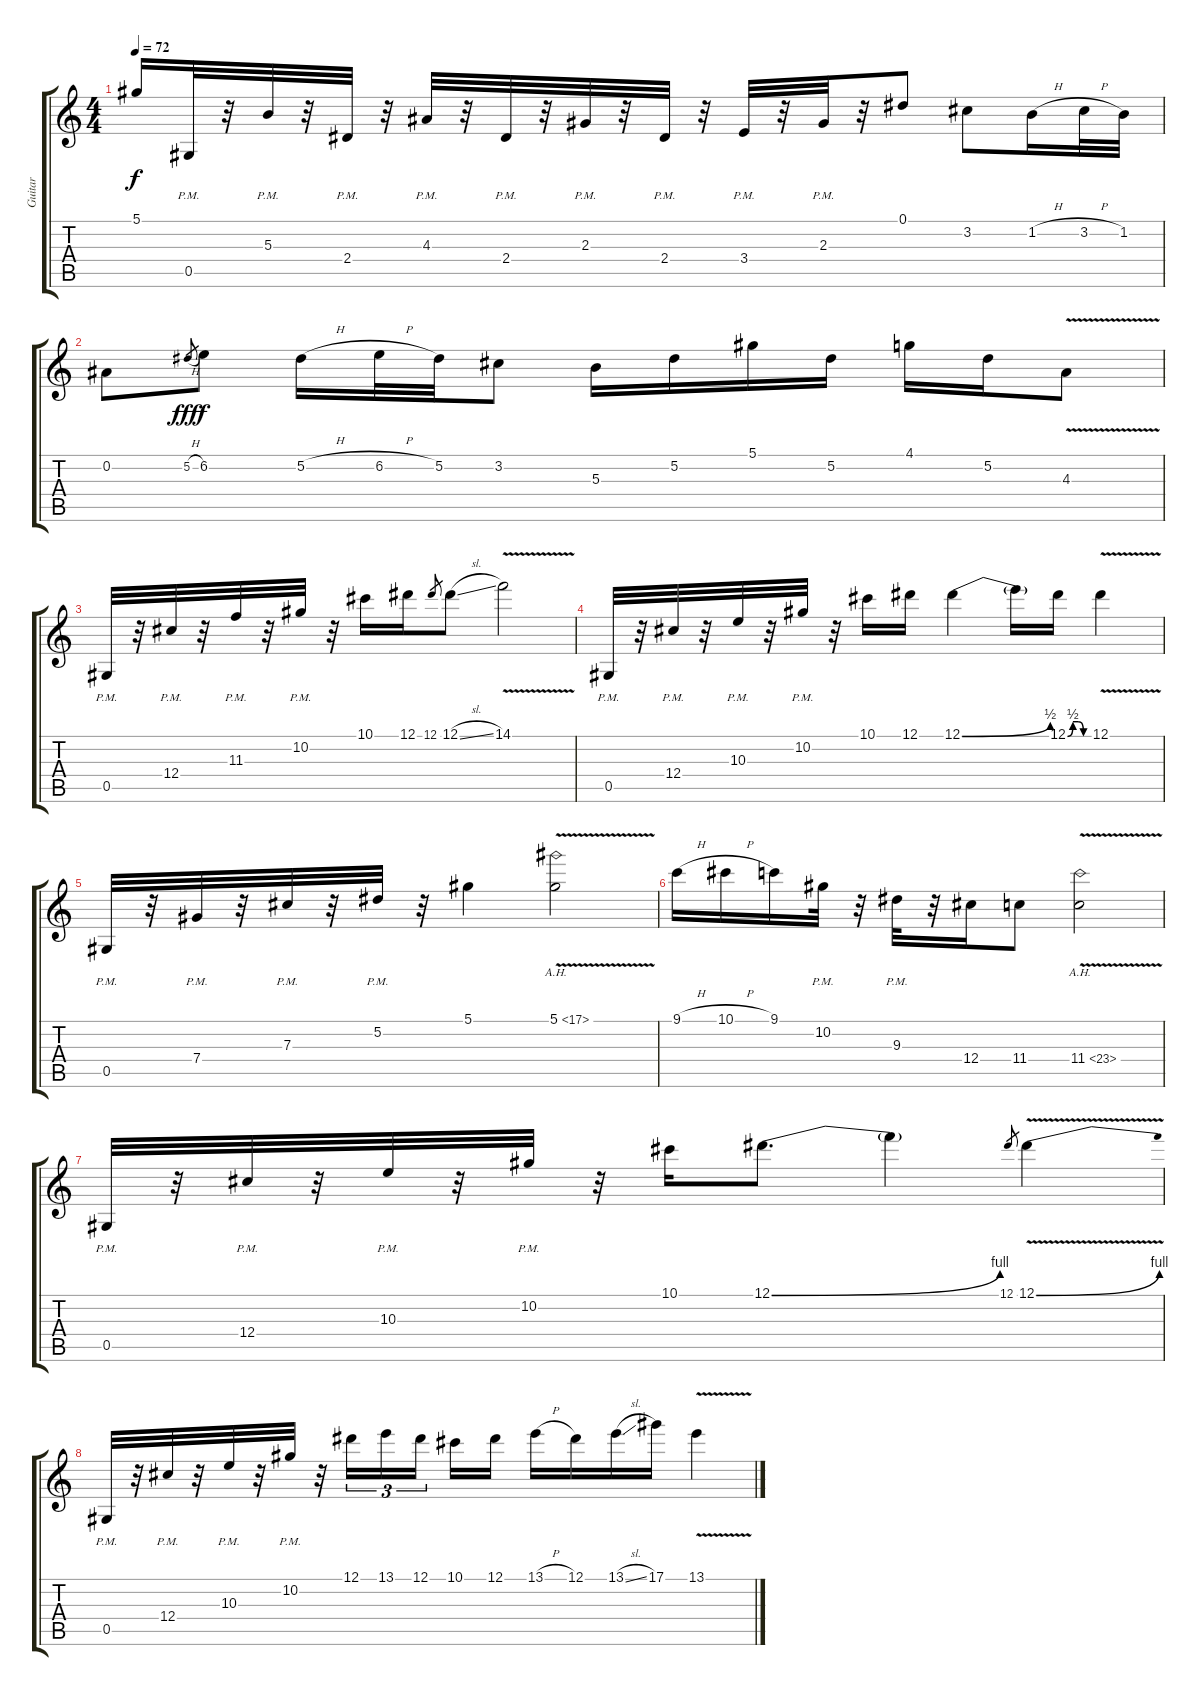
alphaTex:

\track ("Guitar" "Guitar") {instrument distortionguitar}
\staff {score tabs}
\tuning (Eb4 Bb3 Gb3 Db3 Ab2 Eb2) {hide}
\ts (4 4)
\tempo 72
\clef g2
\ks c
5.1.16{dy f} 0.5{pm}.32 r.32 5.3{pm}.32 r.32 2.4{pm}.32 r.32 4.3{pm}.32 r.32 2.4{pm}.32 r.32 2.3{pm}.32 r.32 2.4{pm}.32 r.32 3.4{pm}.32 r.32 2.3{pm}.32 r.32 0.1.8 3.2.8 1.2{h}.16 3.2{h}.32 1.2.32 |
0.2.8 5.2{h}.8{gr dy fff} 6.2.8{dy f} 5.2{h}.16 6.2{h}.32 5.2.32 3.2.8 5.3.16 5.2.16 5.1.16 5.2.16 4.1.16 5.2.16 4.3{v}.8 |
0.5{pm}.32 r.32 12.4{pm}.32 r.32 11.3{pm}.32 r.32 10.2{pm}.32 r.32 10.1.16 12.1.16 12.1.8{gr} 12.1{sl}.8 14.1{v}.2 |
0.5{pm}.32 r.32 12.4{pm}.32 r.32 10.3{pm}.32 r.32 10.2{pm}.32 r.32 10.1.16 12.1.16 12.1{be (bend 0 0 60 2)}.4 12.1{t}.16 12.1{be (custom 0 0 15 2 30 2 45 0 60 0)}.16 12.1{v}.4 |
0.5{pm}.32 r.32 7.4{pm}.32 r.32 7.3{pm}.32 r.32 5.2{pm}.32 r.32 5.1.4 5.1{ah 12 v}.2 |
9.1{h}.16 10.1{h}.16 9.1.16 10.2{pm}.32 r.32 9.3{pm}.32 r.32 12.4.16 11.4.8 11.4{ah 12 v}.2 |
0.5{pm}.32 r.32 12.4{pm}.32 r.32 10.3{pm}.32 r.32 10.2{pm}.32 r.32 10.1.16 12.1{be (bend 0 0 60 4)}.8{d} 12.1{t}.4 12.1.8{gr} 12.1{be (bend 0 0 60 4) v}.4 |
0.5{pm}.32 r.32 12.4{pm}.32 r.32 10.3{pm}.32 r.32 10.2{pm}.32 r.32 12.1.16{tu (3 2)} 13.1.16{tu (3 2)} 12.1.16{tu (3 2) beam splitsecondary} 10.1.16 12.1.16 13.1{h}.16 12.1.16 13.1{sl}.16 17.1.16 13.1{v}.4
